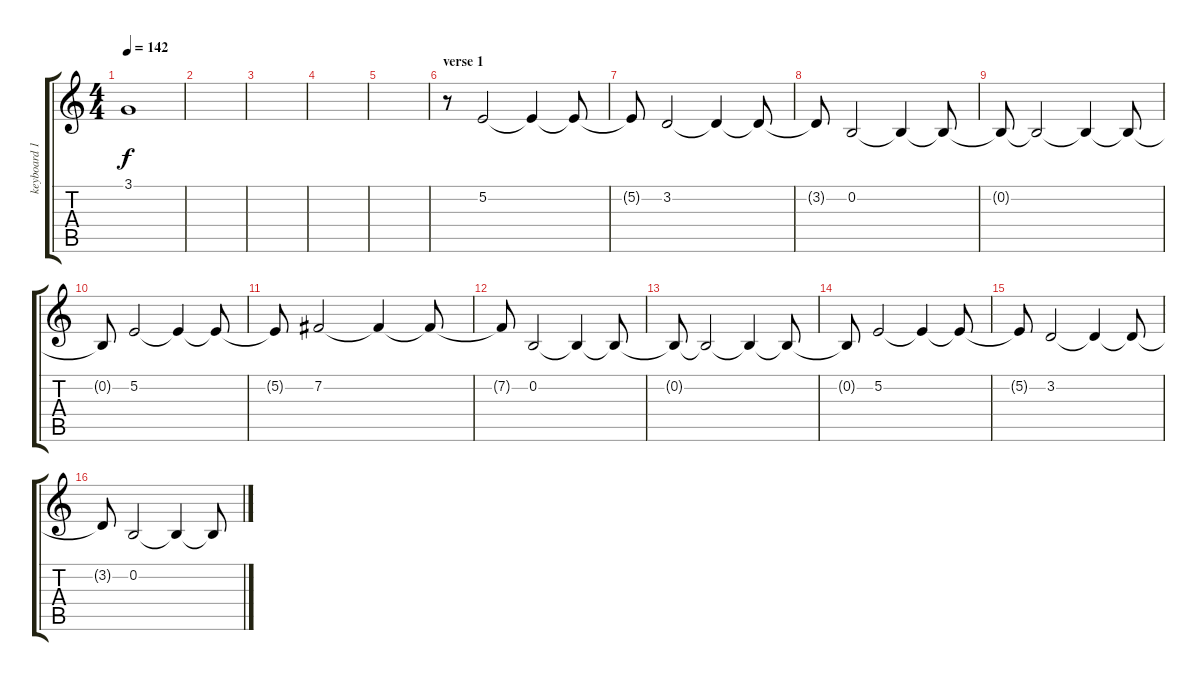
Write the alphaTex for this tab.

\track ("keyboard 1" "keyboard 1") {instrument stringensemble1}
\staff {score tabs}
\tuning (E4 B3 G3 D3 A2 E2) {hide}
\ts (4 4)
\tempo 142
\clef g2
\ks c
3.1{t}.1{dy f} |
|
|
|
|
\section ("" "verse 1")
r.8{volume 10} 5.2.2 5.2{t}.4 5.2{t}.8 |
5.2{t}.8 3.2.2 3.2{t}.4 3.2{t}.8 |
3.2{t}.8 0.2.2 0.2{t}.4 0.2{t}.8 |
0.2{t}.8 0.2{t}.2 0.2{t}.4 0.2{t}.8 |
0.2{t}.8 5.2.2 5.2{t}.4 5.2{t}.8 |
5.2{t}.8 7.2.2 7.2{t}.4 7.2{t}.8 |
7.2{t}.8 0.2.2 0.2{t}.4 0.2{t}.8 |
0.2{t}.8 0.2{t}.2 0.2{t}.4 0.2{t}.8 |
0.2{t}.8 5.2.2 5.2{t}.4 5.2{t}.8 |
5.2{t}.8 3.2.2 3.2{t}.4 3.2{t}.8 |
3.2{t}.8 0.2.2 0.2{t}.4 0.2{t}.8
